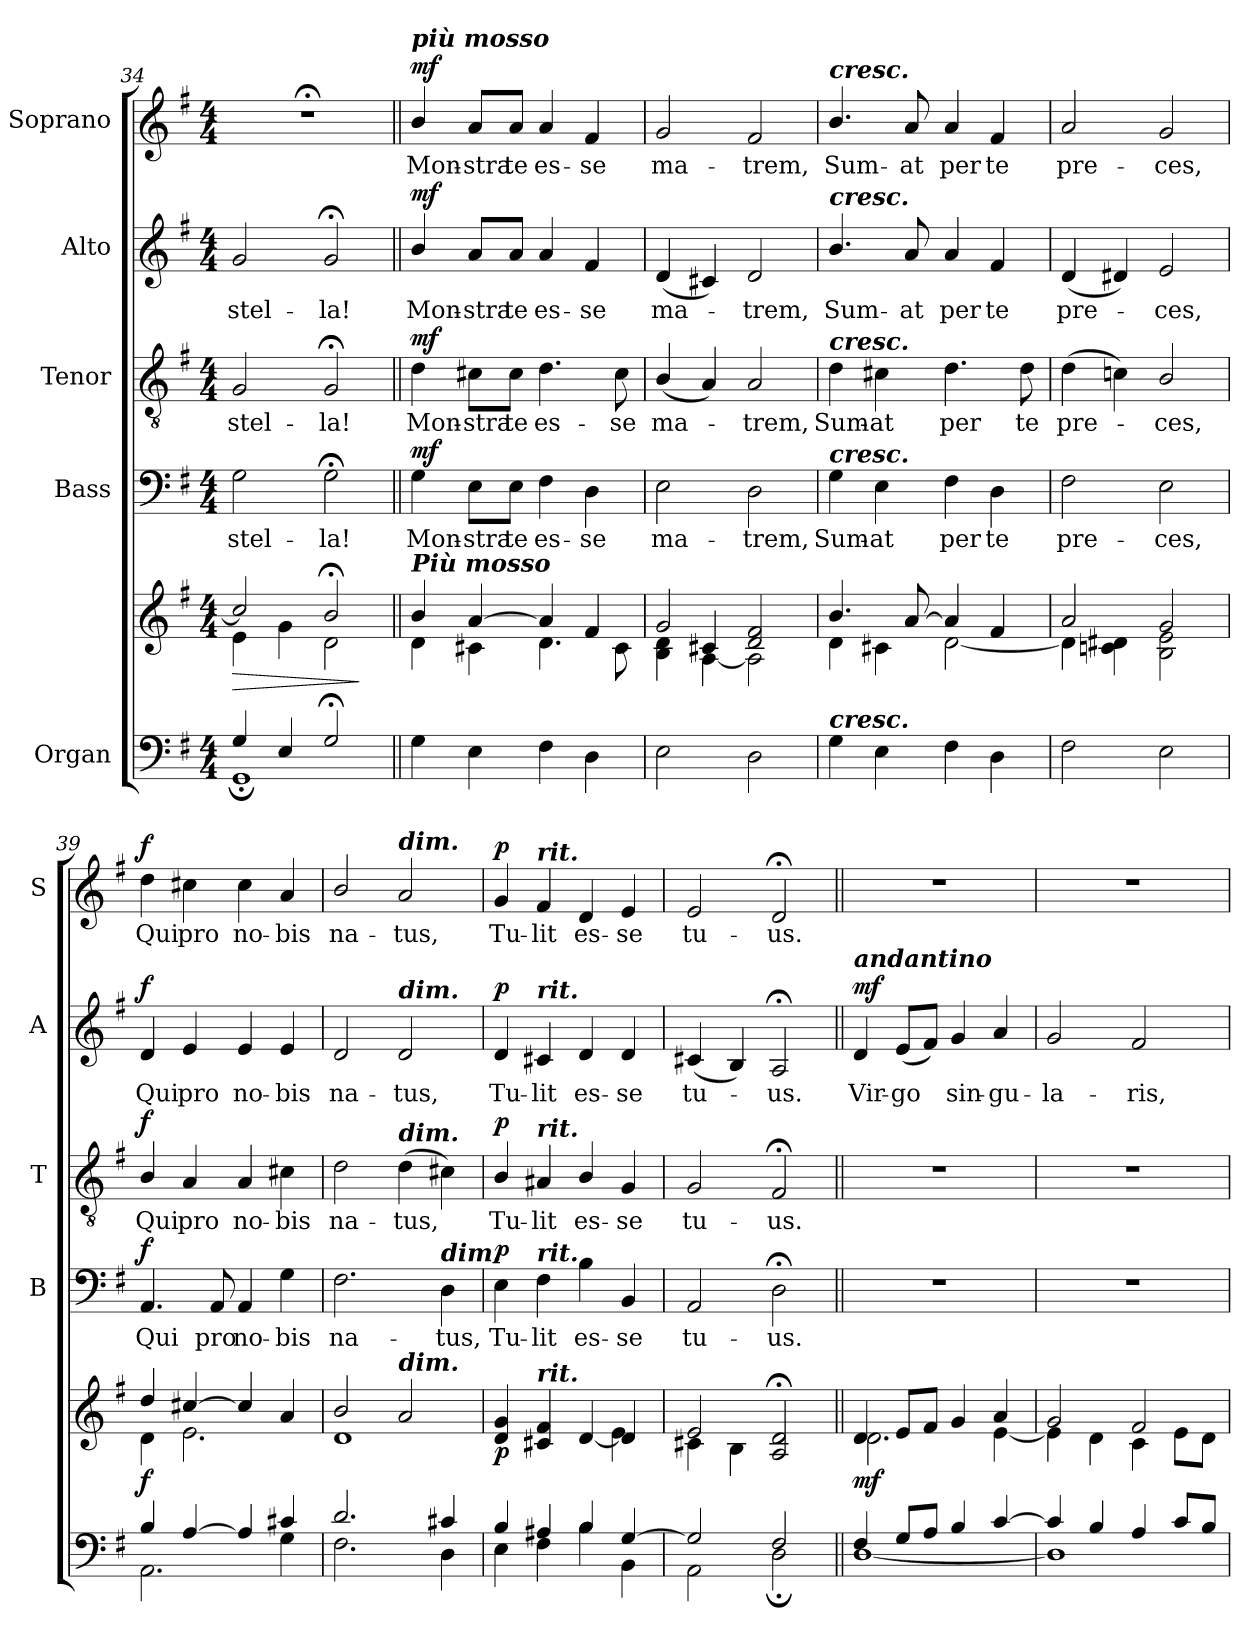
**kern	**kern	**dynam	**kern	**text	**dynam	**kern	**text	**dynam	**kern	**text	**dynam	**kern	**text	**dynam
*part5	*part5	*part5	*part4	*part4	*part4	*part3	*part3	*part3	*part2	*part2	*part2	*part1	*part1	*part1
*staff6	*staff5	*staff5/6	*staff4	*staff4	*staff4	*staff3	*staff3	*staff3	*staff2	*staff2	*staff2	*staff1	*staff1	*staff1
*I"Organ	*	*	*I"Bass	*	*	*I"Tenor	*	*	*I"Alto	*	*	*I"Soprano	*	*
*	*	*	*I'B	*	*	*I'T	*	*	*I'A	*	*	*I'S	*	*
*clefF4	*clefG2	*	*clefF4	*	*	*clefGv2	*	*	*clefG2	*	*	*clefG2	*	*
*k[f#]	*k[f#]	*	*k[f#]	*	*	*k[f#]	*	*	*k[f#]	*	*	*k[f#]	*	*
*G:	*G:	*	*G:	*	*	*G:	*	*	*G:	*	*	*G:	*	*
*M4/4	*M4/4	*	*M4/4	*	*	*M4/4	*	*	*M4/4	*	*	*M4/4	*	*
=34	=34	=34	=34	=34	=34	=34	=34	=34	=34	=34	=34	=34	=34	=34
*^	*	*	*	*	*	*	*	*	*	*	*	*	*	*
*	*^	*	*	*	*	*	*	*	*	*	*	*	*	*	*
!	!	!	!	!LO:HP:b	!	!LO:LY:b	!	!	!LO:LY:b	!	!	!LO:LY:b	!	!	!	!
*	*	*	*^	*	*	*	*	*	*	*	*	*	*	*	*	*
4G/	1GG;	1ryy	2cc/]	4e\	>	2G\	stel-	.	2G/	stel-	.	2g/	stel-	.	1r;<	.	.
4E/	.	.	.	4g\	.	.	.	.	.	.	.	.	.	.	.	.	.
!	!	!	!	!	!	!	!LO:LY:b	!	!	!LO:LY:b	!	!	!LO:LY:b	!	!	!	!
2G;</	.	.	2b;</	2d\	.	2G;<\	-la!	.	2G;</	-la!	.	2g;</	-la!	.	.	.	.
*v	*v	*v	*	*	*	*	*	*	*	*	*	*	*	*	*	*	*
*	*v	*v	*	*	*	*	*	*	*	*	*	*	*	*	*
.	.	]	.	.	.	.	.	.	.	.	.	.	.	.
=35||	=35||	=35||	=35||	=35||	=35||	=35||	=35||	=35||	=35||	=35||	=35||	=35||	=35||	=35||
*	*	*	*	*	*	*	*	*	*	*	*	*MM104	*	*
*^	*^	*	*	*	*	*	*	*	*	*	*	*	*	*
*	*^	*	*	*	*	*	*	*	*	*	*	*	*	*	*	*
!	!	!	!	!	!	!	!	!	!	!	!	!	!	!	!LO:TX:a:Bi:t=più mosso	!	!
!	!	!	!LO:TX:a:Bi:t=Più mosso	!	!	!	!	!	!	!	!	!	!	!	!	!	!
!	!	!	!	!	!	!	!LO:LY:b	!LO:DY:b	!	!LO:LY:b	!LO:DY:b	!	!LO:LY:b	!LO:DY:b	!	!LO:LY:b	!LO:DY:b
1ryy	4G\	1ryy	4b/	4d\	.	4G\	Mon-	mf	4d\	Mon-	mf	4b/	Mon-	mf	4b/	Mon-	mf
!	!	!	!	!	!	!	!LO:LY:b	!	!	!LO:LY:b	!	!	!LO:LY:b	!	!	!LO:LY:b	!
.	4E\	.	[4a/	4c#X\	.	8E\L	-stra	.	8c#X\L	-stra	.	8a/L	-stra	.	8a/L	-stra	.
!	!	!	!	!	!	!	!LO:LY:b	!	!	!LO:LY:b	!	!	!LO:LY:b	!	!	!LO:LY:b	!
.	.	.	.	.	.	8E\J	te	.	8c#\J	te	.	8a/J	te	.	8a/J	te	.
!	!	!	!	!	!	!	!LO:LY:b	!	!	!LO:LY:b	!	!	!LO:LY:b	!	!	!LO:LY:b	!
.	4F#\	.	4a/]	4.d\	.	4F#\	es-	.	4.d\	es-	.	4a/	es-	.	4a/	es-	.
!	!	!	!	!	!	!	!LO:LY:b	!	!	!	!	!	!LO:LY:b	!	!	!LO:LY:b	!
.	4D\	.	4f#/	.	.	4D\	-se	.	.	.	.	4f#/	-se	.	4f#/	-se	.
!	!	!	!	!	!	!	!	!	!	!LO:LY:b	!	!	!	!	!	!	!
.	.	.	.	8c#\	.	.	.	.	8c#\	-se	.	.	.	.	.	.	.
=36	=36	=36	=36	=36	=36	=36	=36	=36	=36	=36	=36	=36	=36	=36	=36	=36	=36
*	*	*	*	*^	*	*	*	*	*	*	*	*	*	*	*	*	*
!	!	!	!	!	!	!	!	!LO:LY:b	!	!	!LO:LY:b	!	!	!LO:LY:b	!	!	!LO:LY:b	!
4ryy	2E\	1ryy	2g/	4B\ 4d\	4ryy	.	2E\	ma-	.	(<4B/	ma-	.	(<4d/	ma-	.	2g/	ma-	.
4ryy	.	.	.	[4A\	4c#X/	.	.	.	.	4A/)	.	.	4c#X/)	.	.	.	.	.
!	!	!	!	!	!	!	!	!LO:LY:b	!	!	!LO:LY:b	!	!	!LO:LY:b	!	!	!LO:LY:b	!
2ryy	2D\	.	2d/ 2f#/	2A\]	2ryy	.	2D\	-trem,	.	2A/	trem,	.	2d/	trem,	.	2f#/	-trem,	.
=37	=37	=37	=37	=37	=37	=37	=37	=37	=37	=37	=37	=37	=37	=37	=37	=37	=37	=37
!	!	!	!	!	!	!	!	!	!	!	!	!	!	!	!	!LO:TX:a:Bi:t=cresc.	!	!
!	!	!	!	!	!	!	!	!	!	!	!	!	!LO:TX:a:Bi:t=cresc.	!	!	!	!	!
!	!	!	!	!	!	!	!	!	!	!LO:TX:a:Bi:t=cresc.	!	!	!	!	!	!	!	!
!	!	!	!	!	!	!	!LO:TX:a:Bi:t=cresc.	!	!	!	!	!	!	!	!	!	!	!
!LO:TX:a:Bi:t=cresc.	!	!	!	!	!	!	!	!	!	!	!	!	!	!	!	!	!	!
!	!	!	!	!	!	!	!	!LO:LY:b	!	!	!LO:LY:b	!	!	!LO:LY:b	!	!	!LO:LY:b	!
*	*	*	*	*v	*v	*	*	*	*	*	*	*	*	*	*	*	*	*
1ryy	4G\	1ryy	4.b/	4d\	.	4G\	Sum-	.	4d\	Sum-	.	4.b/	Sum-	.	4.b/	Sum-	.
!	!	!	!	!	!	!	!LO:LY:b	!	!	!LO:LY:b	!	!	!	!	!	!	!
.	4E\	.	.	4c#X\	.	4E\	-at	.	4c#X\	-at	.	.	.	.	.	.	.
!	!	!	!	!	!	!	!	!	!	!	!	!	!LO:LY:b	!	!	!LO:LY:b	!
.	.	.	[8a/	.	.	.	.	.	.	.	.	8a/	-at	.	8a/	-at	.
!	!	!	!	!	!	!	!LO:LY:b	!	!	!LO:LY:b	!	!	!LO:LY:b	!	!	!LO:LY:b	!
.	4F#\	.	4a/]	[2d\	.	4F#\	per	.	4.d\	per	.	4a/	per	.	4a/	per	.
!	!	!	!	!	!	!	!LO:LY:b	!	!	!	!	!	!LO:LY:b	!	!	!LO:LY:b	!
.	4D\	.	4f#/	.	.	4D\	te	.	.	.	.	4f#/	te	.	4f#/	te	.
!	!	!	!	!	!	!	!	!	!	!LO:LY:b	!	!	!	!	!	!	!
.	.	.	.	.	.	.	.	.	8d\	te	.	.	.	.	.	.	.
!!LO:PB:g=z
=38	=38	=38	=38	=38	=38	=38	=38	=38	=38	=38	=38	=38	=38	=38	=38	=38	=38
*	*	*	*	*	*	*	*	*	*	*	*	*	*	*	*MM104	*	*
!	!	!	!	!	!	!	!LO:LY:b	!	!	!LO:LY:b	!	!	!LO:LY:b	!	!	!LO:LY:b	!
1ryy	2F#\	1ryy	2a/	4d\]	.	2F#\	pre-	.	(>4d\	pre-	.	(<4d/	pre-	.	2a/	pre-	.
.	.	.	.	4cni\ 4d#X\	.	.	.	.	4cn\)	.	.	4d#X/)	.	.	.	.	.
!	!	!	!	!	!	!	!LO:LY:b	!	!	!LO:LY:b	!	!	!LO:LY:b	!	!	!LO:LY:b	!
.	2E\	.	2g/	2B\ 2e\	.	2E\	-ces,	.	2B/	ces,	.	2e/	ces,	.	2g/	-ces,	.
=39	=39	=39	=39	=39	=39	=39	=39	=39	=39	=39	=39	=39	=39	=39	=39	=39	=39
!	!	!	!	!	!LO:DY:b	!	!LO:LY:b	!LO:DY:b	!	!LO:LY:b	!LO:DY:b	!	!LO:LY:b	!LO:DY:b	!	!LO:LY:b	!LO:DY:b
4B/	2.AA\	1ryy	4dd/	4d\	f	4.AA/	Qui	f	4B/	Qui	f	4d/	Qui	f	4dd\	Qui	f
!	!	!	!	!	!	!	!	!	!	!LO:LY:b	!	!	!LO:LY:b	!	!	!LO:LY:b	!
[4A/	.	.	[4cc#X/	2.e\	.	.	.	.	4A/	pro	.	4e/	pro	.	4cc#X\	pro	.
!	!	!	!	!	!	!	!LO:LY:b	!	!	!	!	!	!	!	!	!	!
.	.	.	.	.	.	8AA/	pro	.	.	.	.	.	.	.	.	.	.
!	!	!	!	!	!	!	!LO:LY:b	!	!	!LO:LY:b	!	!	!LO:LY:b	!	!	!LO:LY:b	!
4A/]	.	.	4cc#/]	.	.	4AA/	no-	.	4A/	no-	.	4e/	no-	.	4cc#\	no-	.
!	!	!	!	!	!	!	!LO:LY:b	!	!	!LO:LY:b	!	!	!LO:LY:b	!	!	!LO:LY:b	!
4c#X/	4G\	.	4a/	.	.	4G\	-bis	.	4c#X\	-bis	.	4e/	-bis	.	4a/	-bis	.
=40	=40	=40	=40	=40	=40	=40	=40	=40	=40	=40	=40	=40	=40	=40	=40	=40	=40
!	!	!	!	!	!	!	!LO:LY:b	!	!	!LO:LY:b	!	!	!LO:LY:b	!	!	!LO:LY:b	!
2.d/	2.F#\	1ryy	2b/	1d	.	2.F#\	na-	.	2d\	na-	.	2d/	na-	.	2b/	na-	.
*	*	*	*	*	*	*	*	*	*	*	*	*	*	*	*MM102	*	*
!	!	!	!	!	!	!	!	!	!	!	!	!	!	!	!LO:TX:a:Bi:t=dim.	!	!
!	!	!	!	!	!	!	!	!	!	!	!	!LO:TX:a:Bi:t=dim.	!	!	!	!	!
!	!	!	!	!	!	!	!	!	!LO:TX:a:Bi:t=dim.	!	!	!	!	!	!	!	!
!	!	!	!LO:TX:a:Bi:t=dim.	!	!	!	!	!	!	!	!	!	!	!	!	!	!
!	!	!	!	!	!	!	!	!	!	!LO:LY:b	!	!	!LO:LY:b	!	!	!LO:LY:b	!
.	.	.	2a/	.	.	.	.	.	(>4d\	-tus,	.	2d/	-tus,	.	2a/	-tus,	.
!	!	!	!	!	!	!LO:TX:a:Bi:t=dim.	!	!	!	!	!	!	!	!	!	!	!
!	!	!	!	!	!	!	!LO:LY:b	!	!	!	!	!	!	!	!	!	!
4c#X/	4D\	.	.	.	.	4D\	-tus,	.	4c#X\)	.	.	.	.	.	.	.	.
=41	=41	=41	=41	=41	=41	=41	=41	=41	=41	=41	=41	=41	=41	=41	=41	=41	=41
*	*	*	*	*	*	*	*	*	*	*	*	*	*	*	*MM101	*	*
!	!	!	!	!	!LO:DY:b	!	!LO:LY:b	!LO:DY:b	!	!LO:LY:b	!LO:DY:b	!	!LO:LY:b	!LO:DY:b	!	!LO:LY:b	!LO:DY:b
4B/	4E\	1ryy	4d/ 4g/	2ryy	p	4E\	Tu-	p	4B/	Tu-	p	4d/	Tu-	p	4g/	Tu-	p
*	*	*	*	*	*	*	*	*	*	*	*	*	*	*	*MM100	*	*
!	!	!	!	!	!	!	!	!	!	!	!	!	!	!	!LO:TX:a:Bi:t=rit.	!	!
!	!	!	!	!	!	!	!	!	!	!	!	!LO:TX:a:Bi:t=rit.	!	!	!	!	!
!	!	!	!	!	!	!	!	!	!LO:TX:a:Bi:t=rit.	!	!	!	!	!	!	!	!
!	!	!	!	!	!	!LO:TX:a:Bi:t=rit.	!	!	!	!	!	!	!	!	!	!	!
!	!	!	!LO:TX:a:Bi:t=rit.	!	!	!	!	!	!	!	!	!	!	!	!	!	!
!	!	!	!	!	!	!	!LO:LY:b	!	!	!LO:LY:b	!	!	!LO:LY:b	!	!	!LO:LY:b	!
4A#X/	4F#\	.	4c#X/ 4f#/	.	.	4F#\	-lit	.	4A#X/	-lit	.	4c#X/	-lit	.	4f#/	-lit	.
*	*	*	*	*	*	*	*	*	*	*	*	*	*	*	*MM99	*	*
!	!	!	!	!	!	!	!LO:LY:b	!	!	!LO:LY:b	!	!	!LO:LY:b	!	!	!LO:LY:b	!
4B/	4B\	.	[4d/	4ryy	.	4B\	es-	.	4B/	es-	.	4d/	es-	.	4d/	es-	.
*	*	*	*	*	*	*	*	*	*	*	*	*	*	*	*MM98	*	*
!	!	!	!	!	!	!	!LO:LY:b	!	!	!LO:LY:b	!	!	!LO:LY:b	!	!	!LO:LY:b	!
[4G/	4BB\	.	4d/]	4e\	.	4BB/	-se	.	4G/	-se	.	4d/	-se	.	4e/	-se	.
=42	=42	=42	=42	=42	=42	=42	=42	=42	=42	=42	=42	=42	=42	=42	=42	=42	=42
*	*	*	*	*	*	*	*	*	*	*	*	*	*	*	*MM96	*	*
!	!	!	!	!	!	!	!LO:LY:b	!	!	!LO:LY:b	!	!	!LO:LY:b	!	!	!LO:LY:b	!
2G/]	2AA\	1ryy	2e/	4c#X\	.	2AA/	tu-	.	2G/	tu-	.	(<4c#X/	tu-	.	2e/	tu-	.
.	.	.	.	4B\	.	.	.	.	.	.	.	4B/)	.	.	.	.	.
*	*	*	*	*	*	*	*	*	*	*	*	*	*	*	*MM96	*	*
!	!	!	!	!	!	!	!LO:LY:b	!	!	!LO:LY:b	!	!	!LO:LY:b	!	!	!LO:LY:b	!
2F#/	2D;\	.	2A/;< 2d/;<	2ryy	.	2D;<\	-us.	.	2F#;</	-us.	.	2A;</	us.	.	2d;</	-us.	.
=43||	=43||	=43||	=43||	=43||	=43||	=43||	=43||	=43||	=43||	=43||	=43||	=43||	=43||	=43||	=43||	=43||	=43||
*	*	*	*	*	*	*	*	*	*	*	*	*	*	*	*MM96	*	*
!	!	!	!	!	!	!	!	!	!	!	!	!LO:TX:a:Bi:t=andantino	!	!	!	!	!
!	!	!	!	!	!LO:DY:b	!	!	!	!	!	!	!	!LO:LY:b	!LO:DY:b	!	!	!
4F#/	[1D	1ryy	4d/	2.d\	mf	1r	.	.	1r	.	.	4d/	Vir-	mf	1r	.	.
!	!	!	!	!	!	!	!	!	!	!	!	!	!LO:LY:b	!	!	!	!
8G/L	.	.	8e/L	.	.	.	.	.	.	.	.	(<8e/L	-go	.	.	.	.
8A/J	.	.	8f#/J	.	.	.	.	.	.	.	.	8f#/J)	.	.	.	.	.
!	!	!	!	!	!	!	!	!	!	!	!	!	!LO:LY:b	!	!	!	!
4B/	.	.	4g/	.	.	.	.	.	.	.	.	4g/	sin-	.	.	.	.
!	!	!	!	!	!	!	!	!	!	!	!	!	!LO:LY:b	!	!	!	!
[4c/	.	.	4a/	[4e\	.	.	.	.	.	.	.	4a/	-gu-	.	.	.	.
=44	=44	=44	=44	=44	=44	=44	=44	=44	=44	=44	=44	=44	=44	=44	=44	=44	=44
!	!	!	!	!	!	!	!	!	!	!	!	!	!LO:LY:b	!	!	!	!
4c/]	1D]	1ryy	2g/	4e\]	.	1r	.	.	1r	.	.	2g/	-la-	.	1r	.	.
4B/	.	.	.	4d\	.	.	.	.	.	.	.	.	.	.	.	.	.
!	!	!	!	!	!	!	!	!	!	!	!	!	!LO:LY:b	!	!	!	!
4A/	.	.	2f#/	4c\	.	.	.	.	.	.	.	2f#/	-ris,	.	.	.	.
8c/L	.	.	.	8e\L	.	.	.	.	.	.	.	.	.	.	.	.	.
8B/J	.	.	.	8d\J	.	.	.	.	.	.	.	.	.	.	.	.	.
*v	*v	*v	*	*	*	*	*	*	*	*	*	*	*	*	*	*	*
*	*v	*v	*	*	*	*	*	*	*	*	*	*	*	*	*
=	=	=	=	=	=	=	=	=	=	=	=	=	=	=
*-	*-	*-	*-	*-	*-	*-	*-	*-	*-	*-	*-	*-	*-	*-
